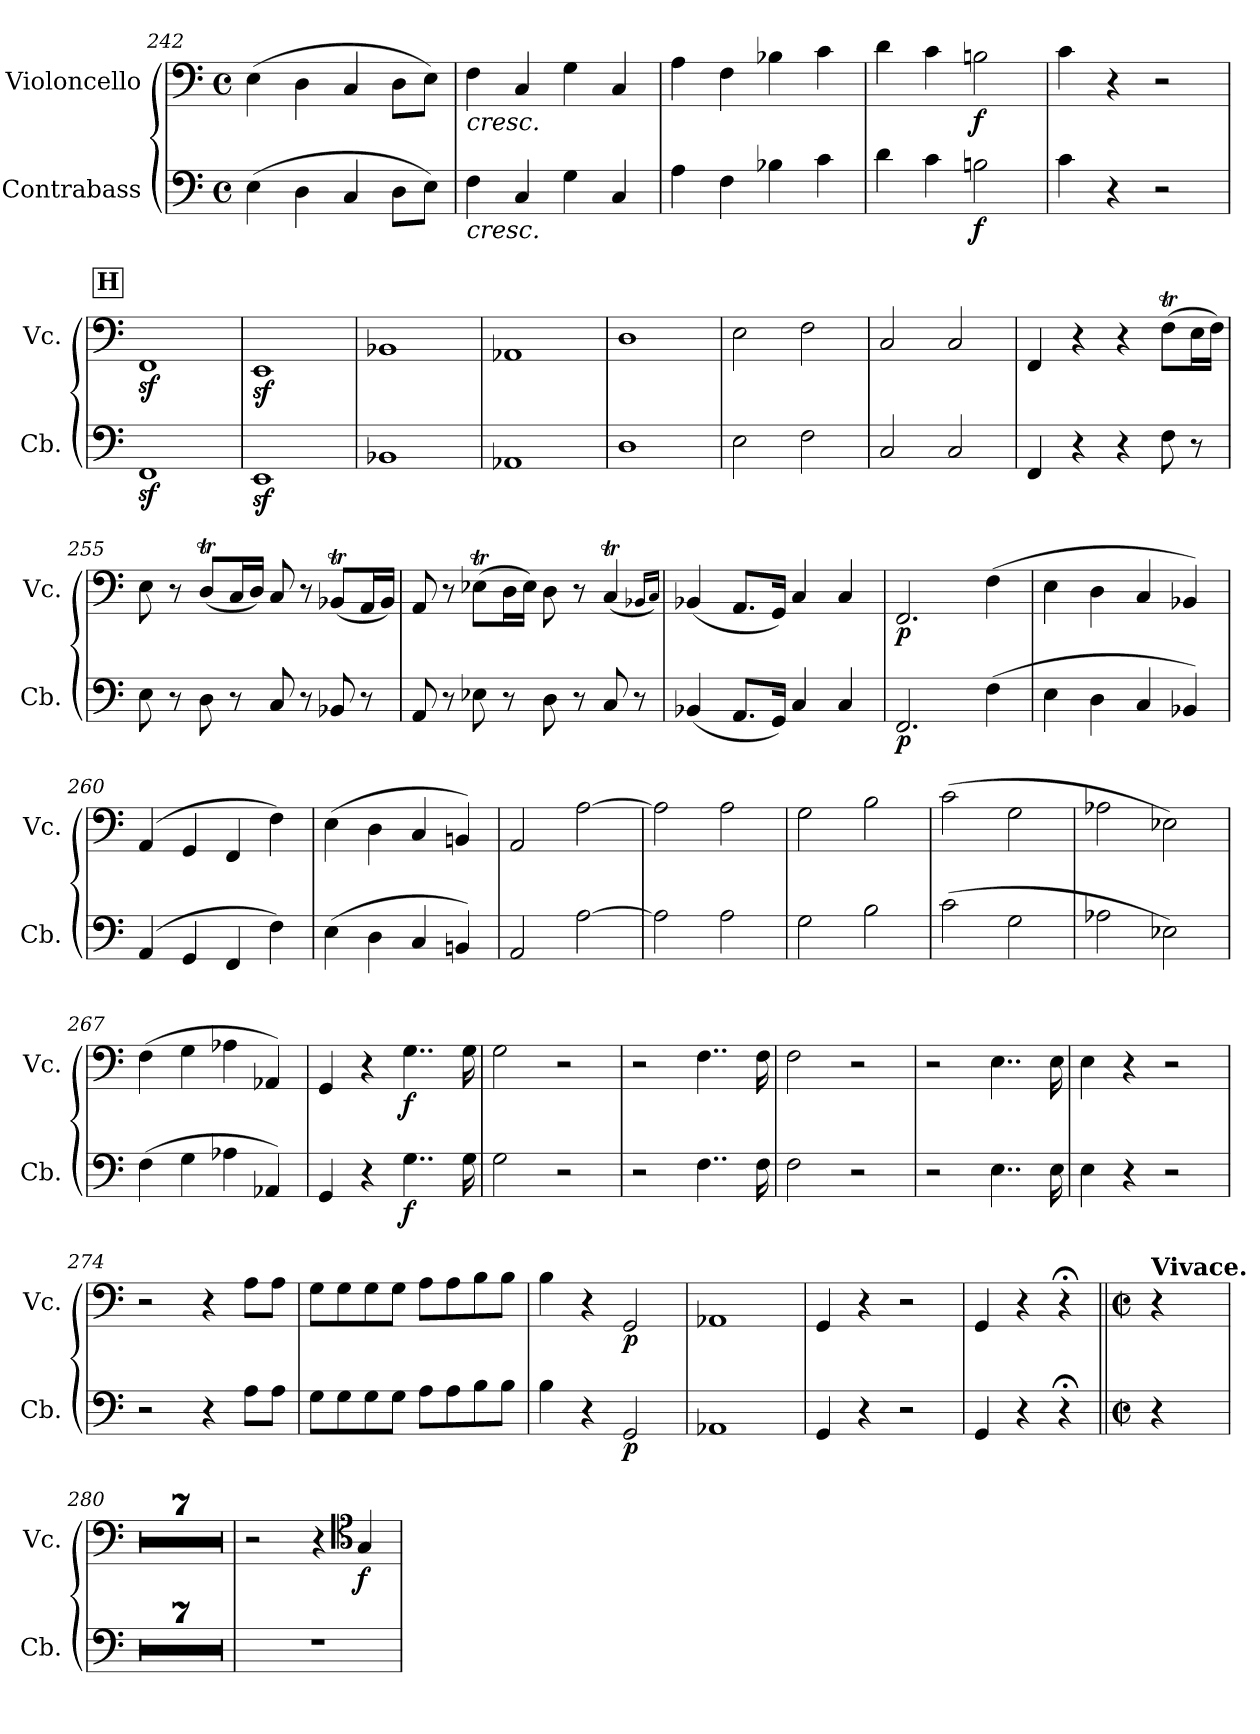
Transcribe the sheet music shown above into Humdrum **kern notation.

**kern	**dynam	**kern	**dynam
*part2	*part2	*part1	*part1
*staff2	*staff2	*staff1	*staff1
*I"Contrabass	*	*I"Violoncello	*
*I'Cb.	*	*I'Vc.	*
*clefF4	*	*clefF4	*
*ITrd7c12	*	*	*
*k[]	*	*k[]	*
*M4/4	*	*M4/4	*
*met(c)	*	*met(c)	*
=242	=242	=242	=242
(>4EE\	.	(>4E\	.
4DD\	.	4D\	.
4CC/	.	4C/	.
8DD\L	.	8D\L	.
8EE\J)	.	8E\J)	.
=243	=243	=243	=243
!	!	!LO:TX:b:i:t=cresc.	!
!LO:TX:b:i:t=cresc.	!	!	!
4FF\	.	4F\	.
4CC/	.	4C/	.
4GG\	.	4G\	.
4CC/	.	4C/	.
=244	=244	=244	=244
4AA\	.	4A\	.
4FF\	.	4F\	.
4BB-X\	.	4B-X\	.
4C\	.	4c\	.
=245	=245	=245	=245
4D\	.	4d\	.
4C\	.	4c\	.
!	!LO:DY:b	!	!LO:DY:b
2BBn\	f	2Bn\	f
=246	=246	=246	=246
4C\	.	4c\	.
4r	.	4r	.
2r	.	2r	.
!!LO:REH:place=s1:a:B:fs=14:t=H
=247	=247	=247	=247
1FFFz<	.	1FFz<	.
!!LO:LB:g=z
=248	=248	=248	=248
1EEEz<	.	1EEz<	.
=249	=249	=249	=249
1BBB-X	.	1BB-X	.
=250	=250	=250	=250
1AAA-X	.	1AA-X	.
=251	=251	=251	=251
1DD	.	1D	.
=252	=252	=252	=252
2EE\	.	2E\	.
2FF\	.	2F\	.
=253	=253	=253	=253
2CC/	.	2C/	.
2CC/	.	2C/	.
=254	=254	=254	=254
4FFF/	.	4FF/	.
4r	.	4r	.
4r	.	4r	.
8FF\	.	(>8FT\L	.
8r	.	16E\L	.
.	.	16F\JJ)	.
=255	=255	=255	=255
8EE\	.	8E\	.
8r	.	8r	.
8DD\	.	(<8DT/L	.
8r	.	16C/L	.
.	.	16D/JJ)	.
8CC/	.	8C/	.
8r	.	8r	.
8BBB-X/	.	(<8BB-XT/L	.
8r	.	16AA/L	.
.	.	16BB-/JJ)	.
=256	=256	=256	=256
8AAA/	.	8AA/	.
8r	.	8r	.
8EE-X\	.	(>8E-XT\L	.
8r	.	16D\L	.
.	.	16E-\JJ)	.
8DD\	.	8D\	.
8r	.	8r	.
8CC/	.	(<4CT/	.
8r	.	.	.
.	.	16qBB-X/LL	.
.	.	16qC/JJ)	.
!!LO:LB:g=z
=257	=257	=257	=257
(<4BBB-X/	.	(<4BB-X/	.
8.AAA/L	.	8.AA/L	.
16GGG/Jk)	.	16GG/Jk)	.
4CC/	.	4C/	.
4CC/	.	4C/	.
=258	=258	=258	=258
!	!LO:DY:b	!	!LO:DY:b
2.FFF/	p	2.FF/	p
(>4FF\	.	(>4F\	.
=259	=259	=259	=259
4EE\	.	4E\	.
4DD\	.	4D\	.
4CC/	.	4C/	.
4BBB-X/)	.	4BB-X/)	.
=260	=260	=260	=260
(>4AAA/	.	(>4AA/	.
4GGG/	.	4GG/	.
4FFF/	.	4FF/	.
4FF\)	.	4F\)	.
=261	=261	=261	=261
(>4EE\	.	(>4E\	.
4DD\	.	4D\	.
4CC/	.	4C/	.
4BBBn/)	.	4BBn/)	.
=262	=262	=262	=262
2AAA/	.	2AA/	.
[2AA\	.	[2A\	.
=263	=263	=263	=263
2AA\]	.	2A\]	.
2AA\	.	2A\	.
=264	=264	=264	=264
2GG\	.	2G\	.
2BB\	.	2B\	.
=265	=265	=265	=265
(>2C\	.	(>2c\	.
2GG\	.	2G\	.
=266	=266	=266	=266
2AA-X\	.	2A-X\	.
2EE-X\)	.	2E-X\)	.
=267	=267	=267	=267
(>4FF\	.	(>4F\	.
4GG\	.	4G\	.
4AA-X\	.	4A-X\	.
4AAA-X/)	.	4AA-X/)	.
!!LO:LB:g=z
=268	=268	=268	=268
4GGG/	.	4GG/	.
4r	.	4r	.
!	!LO:DY:b	!	!LO:DY:b
4..GG\	f	4..G\	f
16GG\	.	16G\	.
=269	=269	=269	=269
2GG\	.	2G\	.
2r	.	2r	.
=270	=270	=270	=270
2r	.	2r	.
4..FF\	.	4..F\	.
16FF\	.	16F\	.
=271	=271	=271	=271
2FF\	.	2F\	.
2r	.	2r	.
=272	=272	=272	=272
2r	.	2r	.
4..EE\	.	4..E\	.
16EE\	.	16E\	.
=273	=273	=273	=273
4EE\	.	4E\	.
4r	.	4r	.
2r	.	2r	.
=274	=274	=274	=274
2r	.	2r	.
4r	.	4r	.
8AA\L	.	8A\L	.
8AA\J	.	8A\J	.
=275	=275	=275	=275
8GG\L	.	8G\L	.
8GG\	.	8G\	.
8GG\	.	8G\	.
8GG\J	.	8G\J	.
8AA\L	.	8A\L	.
8AA\	.	8A\	.
8BB\	.	8B\	.
8BB\J	.	8B\J	.
=276	=276	=276	=276
4BB\	.	4B\	.
4r	.	4r	.
!	!LO:DY:b	!	!LO:DY:b
2GGG/	p	2GG/	p
!!LO:PB:g=z
=277	=277	=277	=277
1AAA-X	.	1AA-X	.
=278	=278	=278	=278
4GGG/	.	4GG/	.
4r	.	4r	.
2r	.	2r	.
=278X1	=278X1	=278X1	=278X1
4GGG/	.	4GG/	.
4r	.	4r	.
4r;<	.	4r;<	.
=279||	=279||	=279||	=279||
!!LO:REH:place=s1:a:B:fs=14:t=I
*M2/2	*	*M2/2	*
*met(c|)	*	*met(c|)	*
!	!	!LO:TX:a:B:t=Vivace.	!
4r	.	4r	.
=280	=280	=280	=280
1r	.	1r	.
=281	=281	=281	=281
1r	.	1r	.
=282	=282	=282	=282
1r	.	1r	.
=283	=283	=283	=283
1r	.	1r	.
=284	=284	=284	=284
1r	.	1r	.
=285	=285	=285	=285
1r	.	1r	.
=286	=286	=286	=286
1r	.	1r	.
=287	=287	=287	=287
1r	.	2r	.
.	.	4r	.
*	*	*clefC4	*
!	!	!	!LO:DY:b
.	.	4G/	f
=	=	=	=
*-	*-	*-	*-
